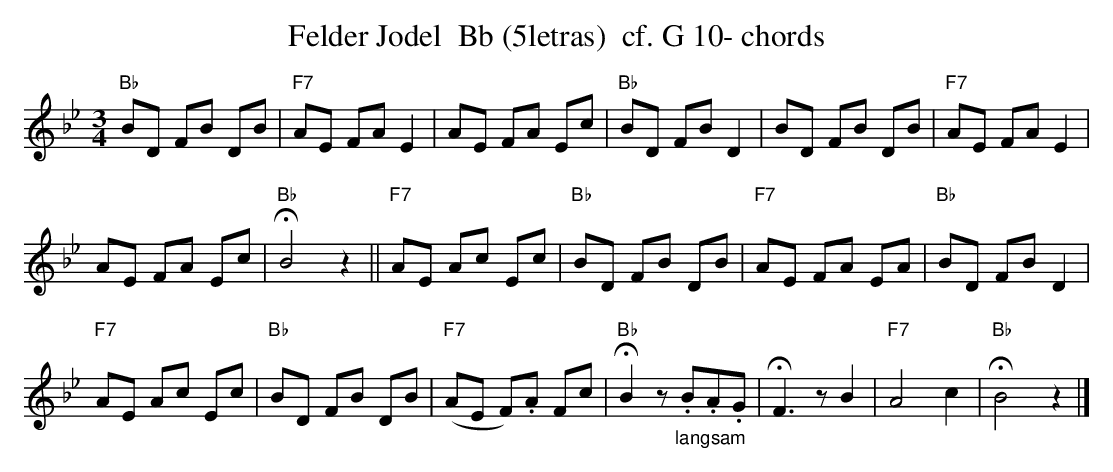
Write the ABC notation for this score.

X:1
T:Felder Jodel  Bb (5letras)  cf. G 10- chords
M:3/4
L:1/8
K:Bbmaj%%MIDI gchordon
"Bb"BD FB DB | "F7"AE FAE2 | AE FA Ec | "Bb"BD FBD2 | BD FB DB | "F7"AE FAE2 |
AE FA Ec | "Bb"!fermata!B4 z2 || "F7"AE Ac Ec | "Bb"BD FB DB | "F7"AE FA EA | "Bb"BD FBD2 |
"F7"AE Ac Ec | "Bb"BD FB DB | "F7"(AE F).A Fc | "Bb"!fermata!B2 z"_langsam".B.A.G | !fermata!F3zB2 | "F7"A4c2 | "Bb"!fermata!B4z2 |]
